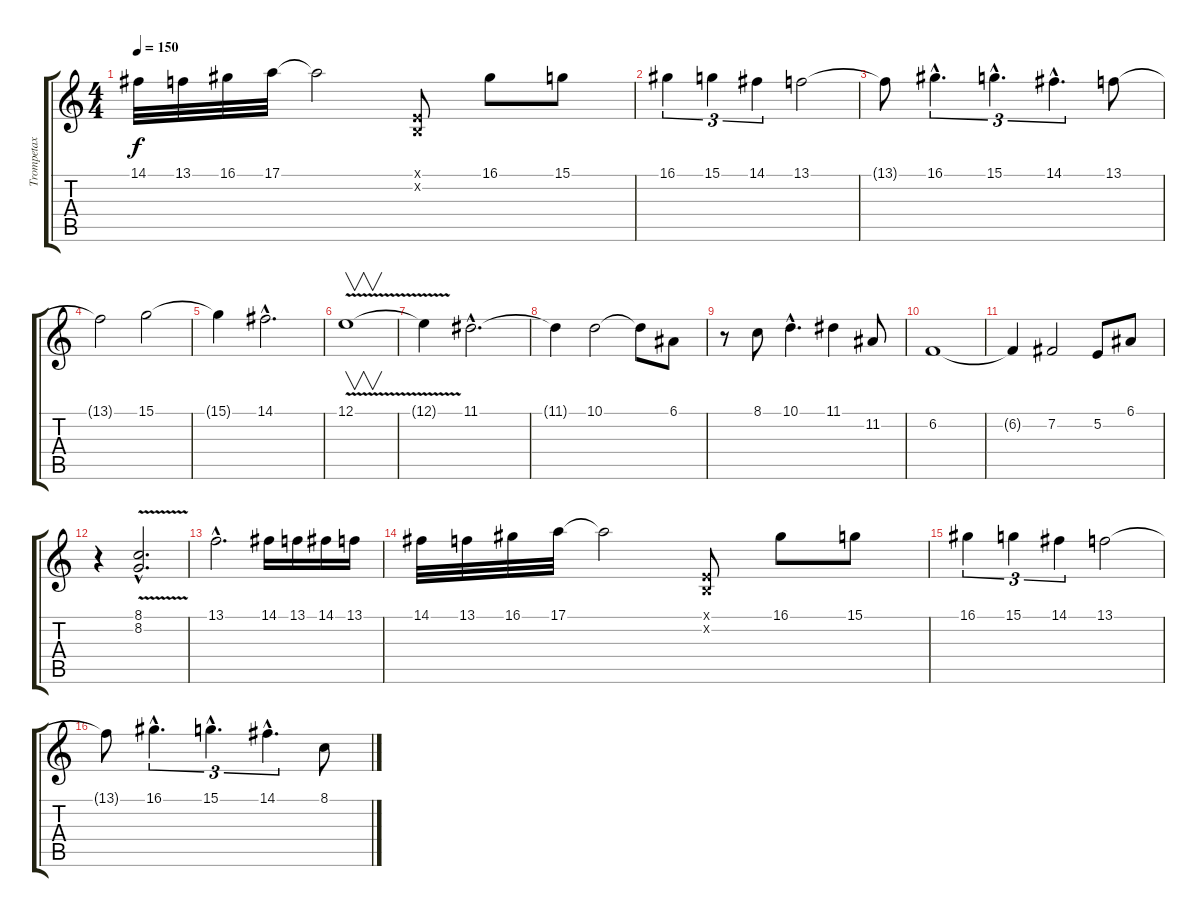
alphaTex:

\track ("Trompetax" "Trompetax") {instrument trumpet}
\staff {score tabs}
\tuning (E4 B3 G3 D3 A2 E2) {hide}
\ts (4 4)
\tempo 150
\clef g2
\ks c
14.1.32{dy f} 13.1.32 16.1.32 17.1.32 17.1{t}.2 (0.1{x} 0.2{x}).8 16.1.8 15.1.8 |
16.1.4{tu (3 2)} 15.1.4{tu (3 2)} 14.1.4{tu (3 2)} 13.1.2 |
13.1{t}.8 16.1{hac}.4{d tu (3 2)} 15.1{hac}.4{d tu (3 2)} 14.1{hac}.4{d tu (3 2)} 13.1.8 |
13.1{t}.2 15.1.2 |
15.1{t}.4 14.1{hac}.2{d} |
12.1{v}.1{v} |
12.1{t}.4 11.1{hac}.2{d} |
11.1{t}.4 10.1.2 10.1{t}.8 6.1.8 |
r.8 8.1.8 10.1{hac}.4{d} 11.1.4 11.2.8 |
6.2.1 |
6.2{t}.4 7.2.2 5.2.8 6.1.8 |
r.4 (8.1{v hac} 8.2{v hac}).2{d} |
13.1{hac}.2{d} 14.1.16 13.1.16 14.1.16 13.1.16 |
14.1.32 13.1.32 16.1.32 17.1.32 17.1{t}.2 (0.1{x} 0.2{x}).8 16.1.8 15.1.8 |
16.1.4{tu (3 2)} 15.1.4{tu (3 2)} 14.1.4{tu (3 2)} 13.1.2 |
13.1{t}.8 16.1{hac}.4{d tu (3 2)} 15.1{hac}.4{d tu (3 2)} 14.1{hac}.4{d tu (3 2)} 8.1.8
